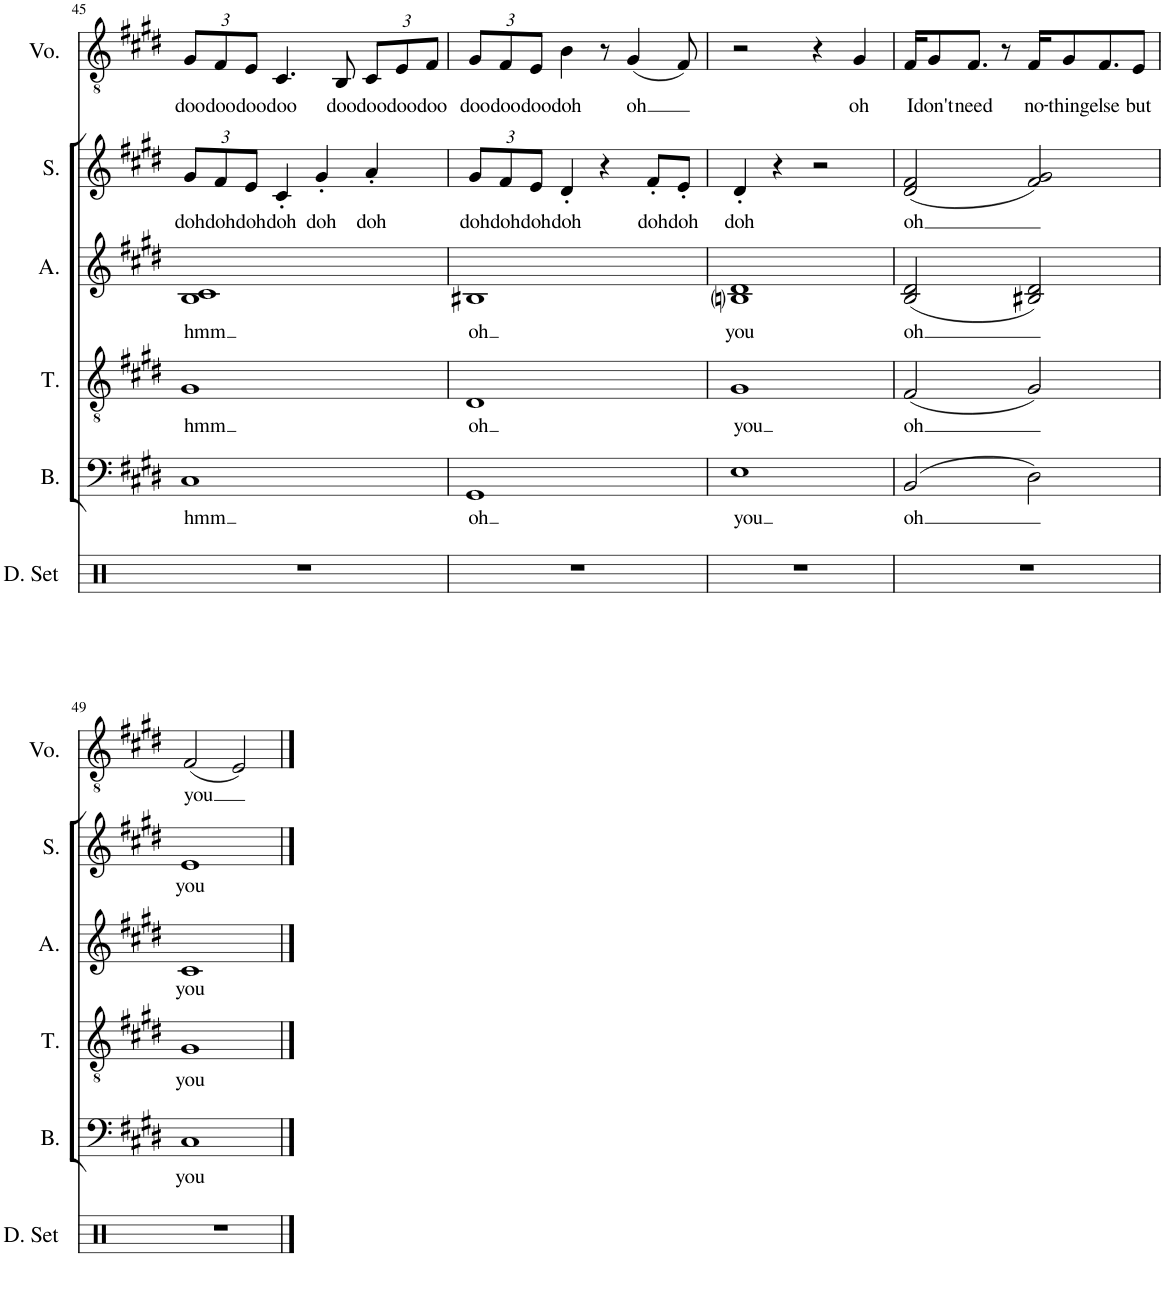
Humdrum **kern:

**kern	**kern	**text	**kern	**text	**kern	**text	**kern	**text	**kern	**text
*part6	*part5	*part5	*part4	*part4	*part3	*part3	*part2	*part2	*part1	*part1
*staff6	*staff5	*staff5	*staff4	*staff4	*staff3	*staff3	*staff2	*staff2	*staff1	*staff1
*I"Drumset	*I"Bass	*	*I"Tenor	*	*I"Alto	*	*I"Soprano	*	*I"Voice	*
*I'D. Set	*I'B.	*	*I'T.	*	*I'A.	*	*I'S.	*	*I'Vo.	*
!!LO:PB:g=z
*clefX	*clefF4	*	*clefGv2	*	*clefG2	*	*clefG2	*	*clefGv2	*
*k[f#c#g#d#]	*k[f#c#g#d#]	*	*k[f#c#g#d#]	*	*k[f#c#g#d#]	*	*k[f#c#g#d#]	*	*k[f#c#g#d#]	*
*M4/4	*M4/4	*	*M4/4	*	*M4/4	*	*M4/4	*	*M4/4	*
=45	=45	=45	=45	=45	=45	=45	=45	=45	=45	=45
!	!	!LO:LY:b	!	!LO:LY:b	!	!LO:LY:b	!	!	!	!
*	*	*	*	*	*	*	*Xbrackettup	*	*	*
!	!	!	!	!	!	!	!	!LO:LY:b	!	!
*	*	*	*	*	*	*	*	*	*Xbrackettup	*
!	!	!	!	!	!	!	!	!	!	!LO:LY:b
1r	1C#	hmm	1G#	hmm	1B 1c#	hmm	12g#/L	doh	12G#/L	doo
!	!	!	!	!	!	!	!	!LO:LY:b	!	!LO:LY:b
.	.	.	.	.	.	.	12f#/	doh	12F#/	doo
!	!	!	!	!	!	!	!	!LO:LY:b	!	!LO:LY:b
.	.	.	.	.	.	.	12e/J	doh	12E/J	doo
!	!	!	!	!	!	!	!	!LO:LY:b	!	!LO:LY:b
.	.	.	.	.	.	.	4c#'/	doh	4.C#/	doo
!	!	!	!	!	!	!	!	!LO:LY:b	!	!
.	.	.	.	.	.	.	4g#'/	doh	.	.
!	!	!	!	!	!	!	!	!	!	!LO:LY:b
.	.	.	.	.	.	.	.	.	8BB/	doo
!	!	!	!	!	!	!	!	!LO:LY:b	!	!LO:LY:b
.	.	.	.	.	.	.	4a'/	doh	12C#/L	doo
!	!	!	!	!	!	!	!	!	!	!LO:LY:b
.	.	.	.	.	.	.	.	.	12E/	doo
!	!	!	!	!	!	!	!	!	!	!LO:LY:b
.	.	.	.	.	.	.	.	.	12F#/J	doo
=46	=46	=46	=46	=46	=46	=46	=46	=46	=46	=46
!	!	!LO:LY:b	!	!LO:LY:b	!	!LO:LY:b	!	!LO:LY:b	!	!LO:LY:b
1r	1GG#	oh	1D#	oh	1B#X	oh	12g#/L	doh	12G#/L	doo
!	!	!	!	!	!	!	!	!LO:LY:b	!	!LO:LY:b
.	.	.	.	.	.	.	12f#/	doh	12F#/	doo
!	!	!	!	!	!	!	!	!LO:LY:b	!	!LO:LY:b
.	.	.	.	.	.	.	12e/J	doh	12E/J	doo
!	!	!	!	!	!	!	!	!LO:LY:b	!	!LO:LY:b
.	.	.	.	.	.	.	4d#'/	doh	4B\	doh
.	.	.	.	.	.	.	4r	.	8r	.
!	!	!	!	!	!	!	!	!	!	!LO:LY:b
.	.	.	.	.	.	.	.	.	(4G#/	oh
!	!	!	!	!	!	!	!	!LO:LY:b	!	!
.	.	.	.	.	.	.	8f#'/L	doh	.	.
!	!	!	!	!	!	!	!	!LO:LY:b	!	!
.	.	.	.	.	.	.	8e'/J	doh	8F#/)	.
=47	=47	=47	=47	=47	=47	=47	=47	=47	=47	=47
!	!	!LO:LY:b	!	!LO:LY:b	!	!LO:LY:b	!	!LO:LY:b	!	!
1r	1E	you	1G#	you	1Bni 1d#	you	4d#'/	doh	2r	.
.	.	.	.	.	.	.	4r	.	.	.
.	.	.	.	.	.	.	2r	.	4r	.
!	!	!	!	!	!	!	!	!	!	!LO:LY:b
.	.	.	.	.	.	.	.	.	4G#/	oh
=48	=48	=48	=48	=48	=48	=48	=48	=48	=48	=48
!	!	!LO:LY:b	!	!LO:LY:b	!	!LO:LY:b	!	!LO:LY:b	!	!LO:LY:b
1r	(2BB/	oh	(2F#/	oh	(2B/ 2d#/	oh	(2d#/ 2f#/	oh	16F#/KL	I
!	!	!	!	!	!	!	!	!	!	!LO:LY:b
.	.	.	.	.	.	.	.	.	8G#/	don't
!	!	!	!	!	!	!	!	!	!	!LO:LY:b
.	.	.	.	.	.	.	.	.	8.F#/J	need
.	.	.	.	.	.	.	.	.	8r	.
!	!	!	!	!	!	!	!	!	!	!LO:LY:b
.	2D#\)	.	2G#/)	.	2B#X/ 2d#/)	.	2f#/ 2g#/)	.	16F#/KL	no-
!	!	!	!	!	!	!	!	!	!	!LO:LY:b
.	.	.	.	.	.	.	.	.	8G#/	-thing
!	!	!	!	!	!	!	!	!	!	!LO:LY:b
.	.	.	.	.	.	.	.	.	8.F#/	else
!	!	!	!	!	!	!	!	!	!	!LO:LY:b
.	.	.	.	.	.	.	.	.	8E/J	but
!!LO:LB:g=z
=49	=49	=49	=49	=49	=49	=49	=49	=49	=49	=49
!	!	!LO:LY:b	!	!LO:LY:b	!	!LO:LY:b	!	!LO:LY:b	!	!LO:LY:b
1r	1C#	you	1G#	you	1c#	you	1e	you	(2F#/	you
.	.	.	.	.	.	.	.	.	2E/)	.
==	==	==	==	==	==	==	==	==	==	==
*-	*-	*-	*-	*-	*-	*-	*-	*-	*-	*-
